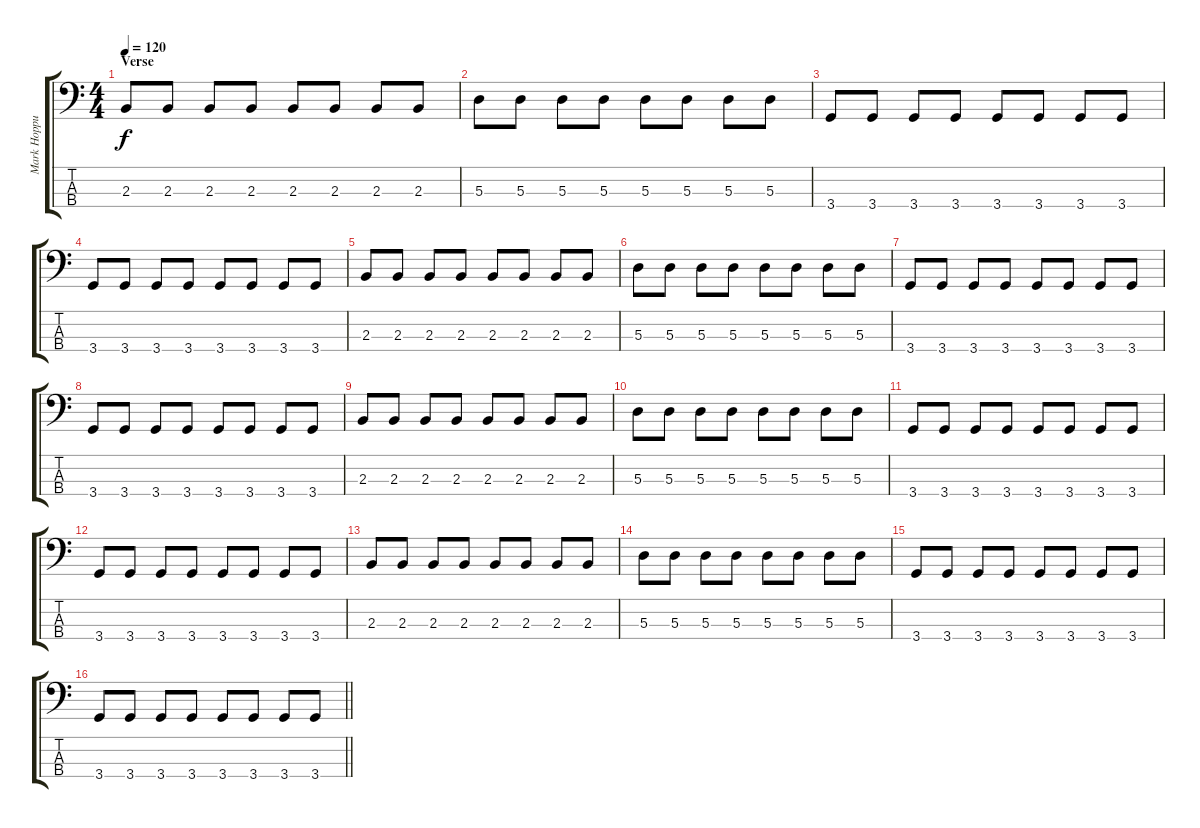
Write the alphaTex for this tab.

\track ("Mark Hoppus - Bass" "Mark Hoppu") {instrument electricbasspick}
\staff {score tabs}
\tuning (G2 D2 A1 E1) {hide}
\ts (4 4)
\section ("" "Verse")
\tempo 120
\clef f4
\ks c
2.3.8{dy f} 2.3.8 2.3.8 2.3.8 2.3.8 2.3.8 2.3.8 2.3.8 |
5.3.8 5.3.8 5.3.8 5.3.8 5.3.8 5.3.8 5.3.8 5.3.8 |
3.4.8 3.4.8 3.4.8 3.4.8 3.4.8 3.4.8 3.4.8 3.4.8 |
3.4.8 3.4.8 3.4.8 3.4.8 3.4.8 3.4.8 3.4.8 3.4.8 |
2.3.8 2.3.8 2.3.8 2.3.8 2.3.8 2.3.8 2.3.8 2.3.8 |
5.3.8 5.3.8 5.3.8 5.3.8 5.3.8 5.3.8 5.3.8 5.3.8 |
3.4.8 3.4.8 3.4.8 3.4.8 3.4.8 3.4.8 3.4.8 3.4.8 |
3.4.8 3.4.8 3.4.8 3.4.8 3.4.8 3.4.8 3.4.8 3.4.8 |
2.3.8 2.3.8 2.3.8 2.3.8 2.3.8 2.3.8 2.3.8 2.3.8 |
5.3.8 5.3.8 5.3.8 5.3.8 5.3.8 5.3.8 5.3.8 5.3.8 |
3.4.8 3.4.8 3.4.8 3.4.8 3.4.8 3.4.8 3.4.8 3.4.8 |
3.4.8 3.4.8 3.4.8 3.4.8 3.4.8 3.4.8 3.4.8 3.4.8 |
2.3.8 2.3.8 2.3.8 2.3.8 2.3.8 2.3.8 2.3.8 2.3.8 |
5.3.8 5.3.8 5.3.8 5.3.8 5.3.8 5.3.8 5.3.8 5.3.8 |
3.4.8 3.4.8 3.4.8 3.4.8 3.4.8 3.4.8 3.4.8 3.4.8 |
\barLineRight lightlight
3.4.8 3.4.8 3.4.8 3.4.8 3.4.8 3.4.8 3.4.8 3.4.8
